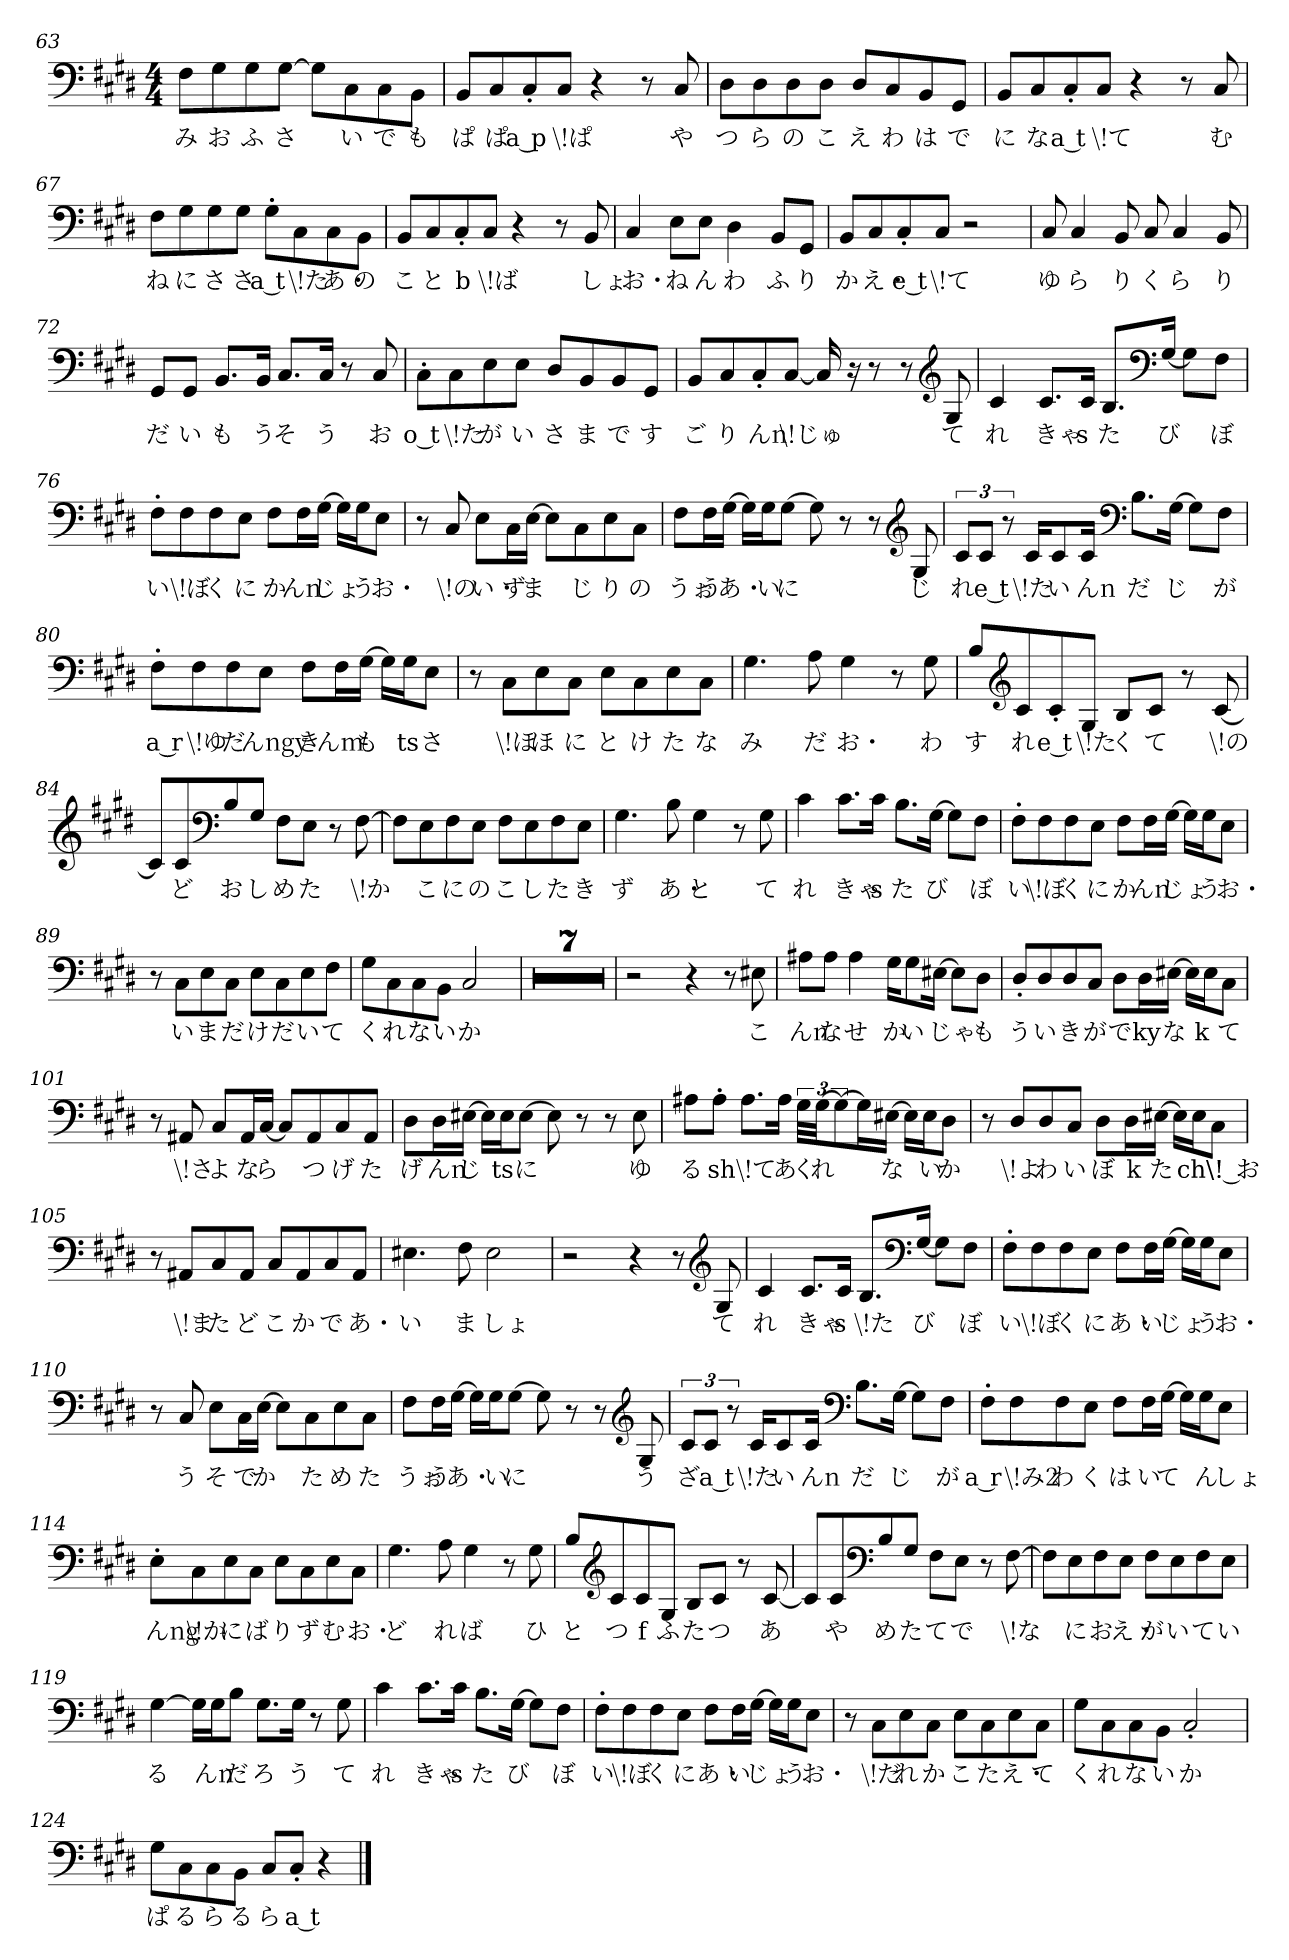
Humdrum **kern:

**kern	**text
*part1	*part1
*staff1	*staff1
*clefF4	*
*k[f#c#g#d#]	*
*M4/4	*
=63	=63
8F#L	み
8G#	お
8G#	ふ
[8G#J	さ
8G#L]	.
8C#	い
8C#	で
8BBJ	も
=64	=64
8BBL	ぱ
8C#	ぱ
8C#'	a p
8C#J	\!ぱ
4r	.
8r	.
8C#	や
=65	=65
8D#L	つ
8D#	ら
8D#	の
8D#J	こ
8D#L	え
8C#	わ
8BB	は
8GG#J	で
=66	=66
8BBL	に
8C#	な
8C#'	a t
8C#J	\!て
4r	.
8r	.
8C#	む
=67	=67
8F#L	ね
8G#	に
8G#	さ
8G#J	さ
8G#'L	a t
8C#	\!た
8C#	あ・
8BBJ	の
=68	=68
8BBL	こ
8C#	と
8C#'	b
8C#J	\!ば
4r	.
8r	.
8BB	しょ
=69	=69
4C#	お・
8EL	ね
8EJ	ん
4D#	わ
8BBL	ふ
8GG#J	り
=70	=70
8BBL	か
8C#	え・
8C#'	e t
8C#J	\!て
2r	.
=71	=71
8C#	ゆ
4C#	ら
8BB	り
8C#	く
4C#	ら
8BB	り
=72	=72
8GG#L	だ
8GG#J	い
8.BBL	も
16BBJk	う
8.C#L	そ
16C#Jk	う
8r	.
8C#	お
=73	=73
8C#'L	o t
8C#	\!た
8E	が
8EJ	い
8D#L	さ
8BB	ま
8BB	で
8GG#J	す
=74	=74
8BBL	ご
8C#	り
8C#'	んn
[8C#J	\!じゅ
16C#]	.
16r	.
8r	.
8r	.
*clefG2	*
8G#	て
=75	=75
4c#	れ
8.c#L	きゃ
16c#Jk	s
8.BL	た
*clefF4	*
[16G#Jk	び
8G#L]	.
8F#J	ぼ
=76	=76
8F#'L	い
8F#	\!ぼ
8F#	く
8EJ	に
8F#L	か
16F#L	んn
[16G#JJ	じょ
16G#LL]	.
16G#J	う
8EJ	お・
=77	=77
8r	.
8C#	\!の
8EL	い・
16C#L	ず
[16EJJ	ま
8EL]	.
8C#	じ
8E	り
8C#J	の
=78	=78
8F#L	うぉ
16F#L	う
[16G#JJ	あ・
16G#LL]	.
16G#J	い
[8G#J	に
8G#]	.
8r	.
8r	.
*clefG2	*
8G#	じ
=79	=79
12c#L	れ
12c#J	e t
12r	.
16c#KL	\!た
8c#	い
16c#Jk	んn
*clefF4	*
8.BL	だ
[16G#Jk	じ
8G#L]	.
8F#J	が
=80	=80
8F#'L	a r
8F#	\!ゆ
8F#	だ
8EJ	んngy
8F#L	き
16F#L	んm
[16G#JJ	も
16G#LL]	.
16G#J	ts
8EJ	さ
=81	=81
8r	.
8C#L	\!ほ
8E	ほ
8C#J	に
8EL	と
8C#	け
8E	た
8C#J	な
=82	=82
4.G#	み
8A	だ
4G#	お・
8r	.
8G#	わ
=83	=83
8BL	す
*clefG2	*
8c#	れ
8c#'	e t
8G#J	\!た
8BL	く
8c#J	て
8r	.
[8c#	\!の
=84	=84
8c#L]	.
8c#	ど
*clefF4	*
8B	お
8G#J	し
8F#L	め
8EJ	た
8r	.
[8F#	\!か
=85	=85
8F#L]	.
8E	こ
8F#	に
8EJ	の
8F#L	こ
8E	し
8F#	た
8EJ	き
=86	=86
4.G#	ず
8B	あ・
4G#	と
8r	.
8G#	て
=87	=87
4c#	れ
8.c#L	きゃ
16c#Jk	s
8.BL	た
[16G#Jk	び
8G#L]	.
8F#J	ぼ
=88	=88
8F#'L	い
8F#	\!ぼ
8F#	く
8EJ	に
8F#L	か
16F#L	んn
[16G#JJ	じょ
16G#LL]	.
16G#J	う
8EJ	お・
=89	=89
8r	.
8C#L	い
8E	ま
8C#J	だ
8EL	け
8C#	だ
8E	い
8F#J	て
=90	=90
8G#L	く
8C#	れ
8C#	な
8BBJ	い
2C#	か
=91	=91
1r	.
=92	=92
1r	.
=93	=93
1r	.
=94	=94
1r	.
=95	=95
1r	.
=96	=96
1r	.
=97	=97
1r	.
=98	=98
2r	.
4r	.
8r	.
8E#X	こ
=99	=99
8A#XL	んn
8A#J	な
4A#	せ
16G#KL	か
8G#	い
[16E#XJk	じゃ
8E#L]	.
8D#J	も
=100	=100
8D#'L	う
8D#	い
8D#	き
8C#J	が
8D#L	で
16D#L	ky
[16E#XJJ	な
16E#LL]	.
16E#J	k
8C#J	て
=101	=101
8r	.
8AA#X	\!さ
8C#L	よ
16AA#L	な
[16C#JJ	ら
8C#L]	.
8AA#	つ
8C#	げ
8AA#J	た
=102	=102
8D#L	げ
16D#L	んn
[16E#XJJ	じ
16E#LL]	.
16E#J	ts
[8E#J	に
8E#]	.
8r	.
8r	.
8E#	ゆ
=103	=103
8A#XL	る
8A#'J	sh
8.A#L	\!て
16A#Jk	あ
48G#LLL	く
[48G#JJ	れ
12G#_	.
16G#L]	.
[16E#XJJ	な
16E#LL]	.
16E#J	い
8D#J	か
=104	=104
8r	.
8D#L	\!よ
8D#	わ
8C#J	い
8D#L	ぼ
16D#L	k
[16E#XJJ	た
16E#LL]	.
16E#J	ch
8C#J	\! お
=105	=105
8r	.
8AA#XL	\!ま
8C#	た
8AA#J	ど
8C#L	こ
8AA#	か
8C#	で
8AA#J	あ・
=106	=106
4.E#X	い
8F#	ま
2E#	しょ
=107	=107
2r	.
4r	.
8r	.
*clefG2	*
8G#	て
=108	=108
4c#	れ
8.c#L	きゃ
16c#Jk	s
8.BL	\!た
*clefF4	*
[16G#Jk	び
8G#L]	.
8F#J	ぼ
=109	=109
8F#'L	い
8F#	\!ぼ
8F#	く
8EJ	に
8F#L	あ・
16F#L	い
[16G#JJ	じょ
16G#LL]	.
16G#J	う
8EJ	お・
=110	=110
8r	.
8C#	う
8EL	そ
16C#L	で
[16EJJ	か
8EL]	.
8C#	た
8E	め
8C#J	た
=111	=111
8F#L	うぉ
16F#L	う
[16G#JJ	あ・
16G#LL]	.
16G#J	い
[8G#J	に
8G#]	.
8r	.
8r	.
*clefG2	*
8G#	う
=112	=112
12c#L	ざ
12c#J	a t
12r	.
16c#KL	\!た
8c#	い
16c#Jk	んn
*clefF4	*
8.BL	だ
[16G#Jk	じ
8G#L]	.
8F#J	が
=113	=113
8F#'L	a r
8F#	\!み2
8F#	わ
8EJ	く
8F#L	は
16F#L	い
[16G#JJ	て
16G#LL]	.
16G#J	ん
8EJ	しょ
=114	=114
8E'L	んng
8C#	\!か
8E	に
8C#J	ば
8EL	り
8C#	ず
8E	む
8C#J	お・
=115	=115
4.G#	ど
8A	れ
4G#	ば
8r	.
8G#	ひ
=116	=116
8BL	と
*clefG2	*
8c#	つ
8c#	f
8G#J	ふ
8BL	た
8c#J	つ
8r	.
[8c#	あ
=117	=117
8c#L]	.
8c#	や
*clefF4	*
8B	め
8G#J	た
8F#L	て
8EJ	で
8r	.
[8F#	\!な
=118	=118
8F#L]	.
8E	に
8F#	お
8EJ	え・
8F#L	が
8E	い
8F#	て
8EJ	い
=119	=119
[4G#	る
16G#LL]	.
16G#J	んn
8BJ	だ
8.G#L	ろ
16G#Jk	う
8r	.
8G#	て
=120	=120
4c#	れ
8.c#L	きゃ
16c#Jk	s
8.BL	た
[16G#Jk	び
8G#L]	.
8F#J	ぼ
=121	=121
8F#'L	い
8F#	\!ぼ
8F#	く
8EJ	に
8F#L	あ・
16F#L	い
[16G#JJ	じょ
16G#LL]	.
16G#J	う
8EJ	お・
=122	=122
8r	.
8C#L	\!だ
8E	れ
8C#J	か
8EL	こ
8C#	た
8E	え・
8C#J	て
=123	=123
8G#L	く
8C#	れ
8C#	な
8BBJ	い
2C#'	か
=124	=124
8G#L	ぱ
8C#	る
8C#	ら
8BBJ	る
8C#L	ら
8C#'J	a t
4r	.
==	==
*-	*-
